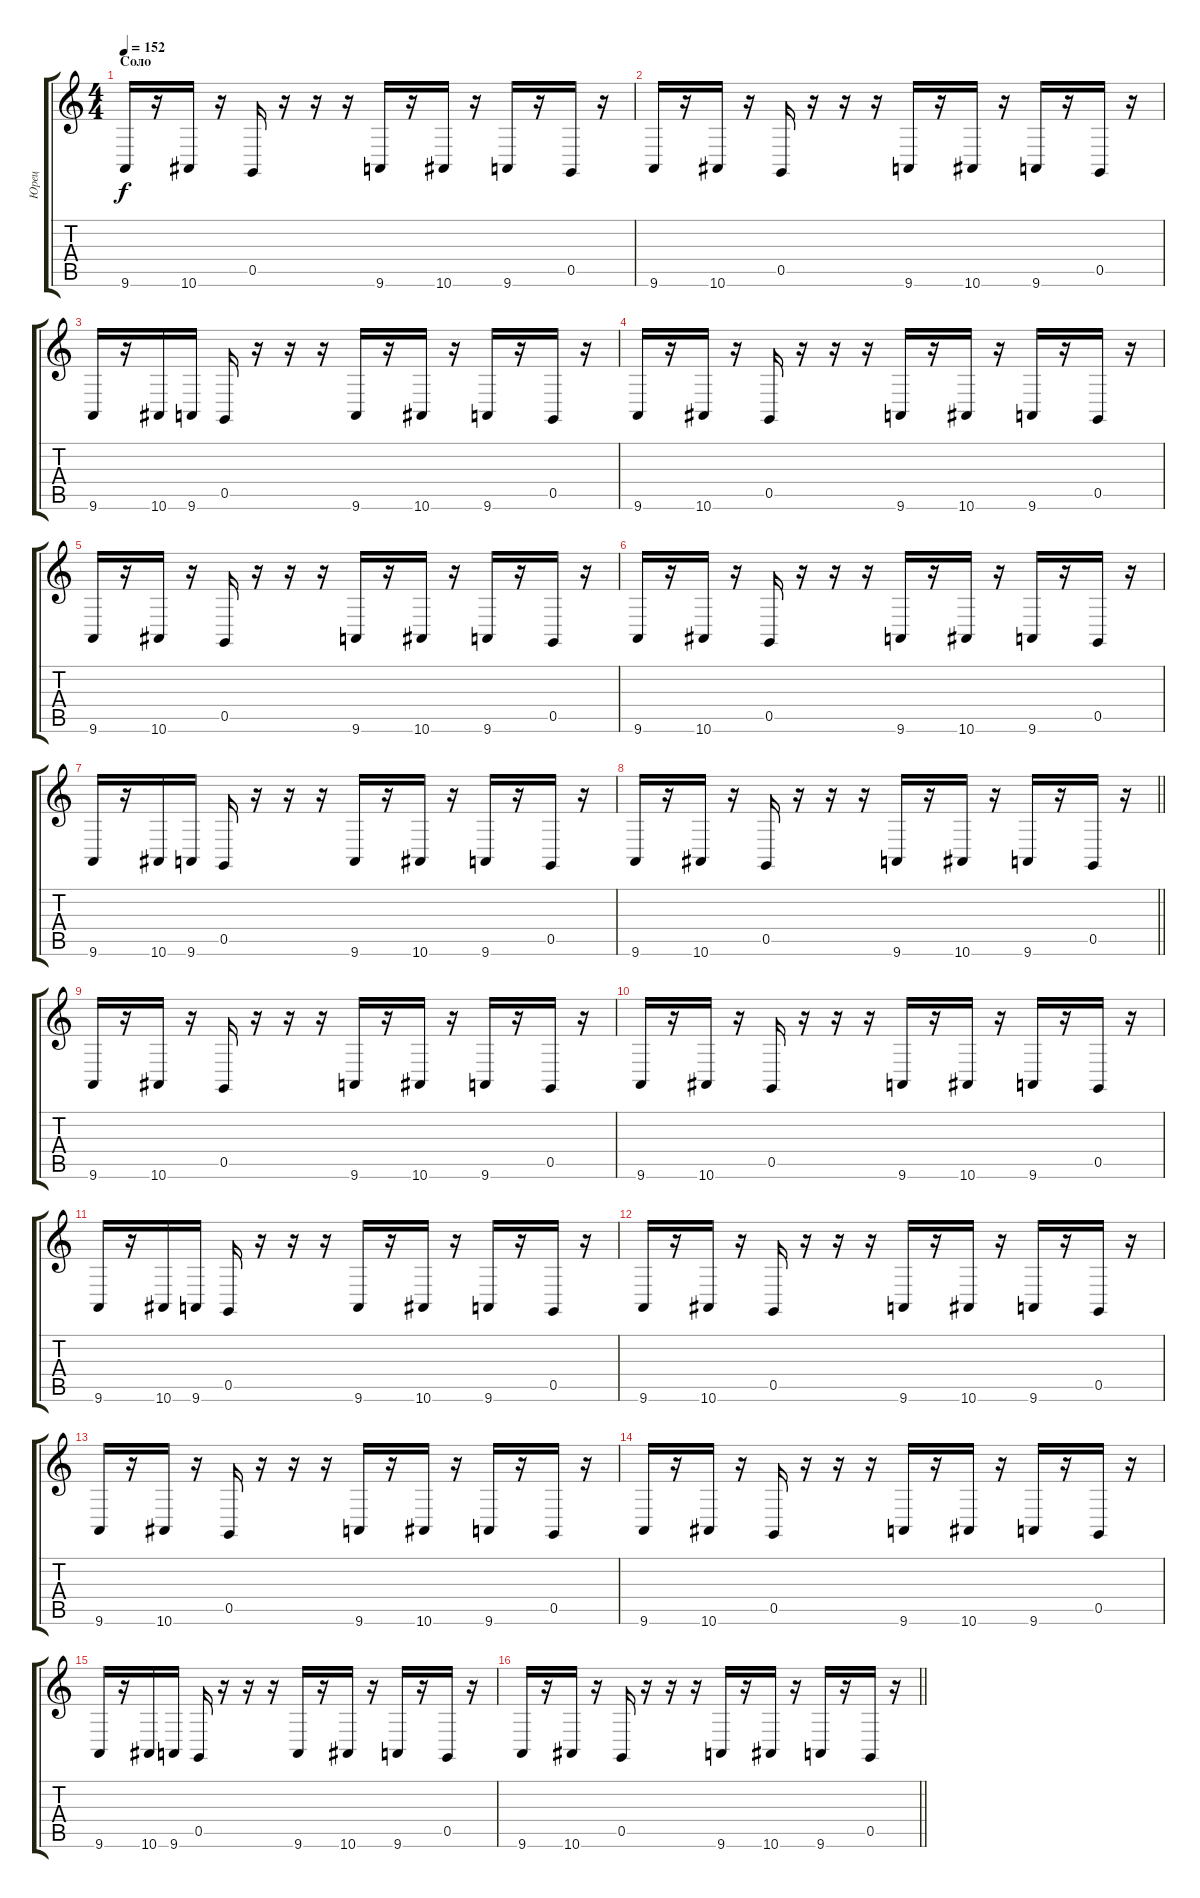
\track ("Юрец" "Юрец") {instrument fx7echoes}
\staff {score tabs}
\tuning (D4 A3 F3 C3 G2 C2) {hide}
\ts (4 4)
\section ("" "Соло")
\tempo 152
\clef g2
\ks c
9.6.16{dy f instrument electricguitarmuted} r.16 10.6.16 r.16 0.5.16 r.16 r.16 r.16 9.6.16 r.16 10.6.16 r.16 9.6.16 r.16 0.5.16 r.16 |
9.6.16 r.16 10.6.16 r.16 0.5.16 r.16 r.16 r.16 9.6.16 r.16 10.6.16 r.16 9.6.16 r.16 0.5.16 r.16 |
9.6.16 r.16 10.6.16 9.6.16 0.5.16 r.16 r.16 r.16 9.6.16 r.16 10.6.16 r.16 9.6.16 r.16 0.5.16 r.16 |
9.6.16 r.16 10.6.16 r.16 0.5.16 r.16 r.16 r.16 9.6.16 r.16 10.6.16 r.16 9.6.16 r.16 0.5.16 r.16 |
9.6.16{instrument electricguitarmuted} r.16 10.6.16 r.16 0.5.16 r.16 r.16 r.16 9.6.16 r.16 10.6.16 r.16 9.6.16 r.16 0.5.16 r.16 |
9.6.16 r.16 10.6.16 r.16 0.5.16 r.16 r.16 r.16 9.6.16 r.16 10.6.16 r.16 9.6.16 r.16 0.5.16 r.16 |
9.6.16 r.16 10.6.16 9.6.16 0.5.16 r.16 r.16 r.16 9.6.16 r.16 10.6.16 r.16 9.6.16 r.16 0.5.16 r.16 |
\barLineRight lightlight
9.6.16 r.16 10.6.16 r.16 0.5.16 r.16 r.16 r.16 9.6.16 r.16 10.6.16 r.16 9.6.16 r.16 0.5.16 r.16 |
9.6.16{instrument electricguitarmuted} r.16 10.6.16 r.16 0.5.16 r.16 r.16 r.16 9.6.16 r.16 10.6.16 r.16 9.6.16 r.16 0.5.16 r.16 |
9.6.16 r.16 10.6.16 r.16 0.5.16 r.16 r.16 r.16 9.6.16 r.16 10.6.16 r.16 9.6.16 r.16 0.5.16 r.16 |
9.6.16 r.16 10.6.16 9.6.16 0.5.16 r.16 r.16 r.16 9.6.16 r.16 10.6.16 r.16 9.6.16 r.16 0.5.16 r.16 |
9.6.16 r.16 10.6.16 r.16 0.5.16 r.16 r.16 r.16 9.6.16 r.16 10.6.16 r.16 9.6.16 r.16 0.5.16 r.16 |
9.6.16{instrument electricguitarmuted} r.16 10.6.16 r.16 0.5.16 r.16 r.16 r.16 9.6.16 r.16 10.6.16 r.16 9.6.16 r.16 0.5.16 r.16 |
9.6.16 r.16 10.6.16 r.16 0.5.16 r.16 r.16 r.16 9.6.16 r.16 10.6.16 r.16 9.6.16 r.16 0.5.16 r.16 |
9.6.16 r.16 10.6.16 9.6.16 0.5.16 r.16 r.16 r.16 9.6.16 r.16 10.6.16 r.16 9.6.16 r.16 0.5.16 r.16 |
\barLineRight lightlight
9.6.16 r.16 10.6.16 r.16 0.5.16 r.16 r.16 r.16 9.6.16 r.16 10.6.16 r.16 9.6.16 r.16 0.5.16 r.16
